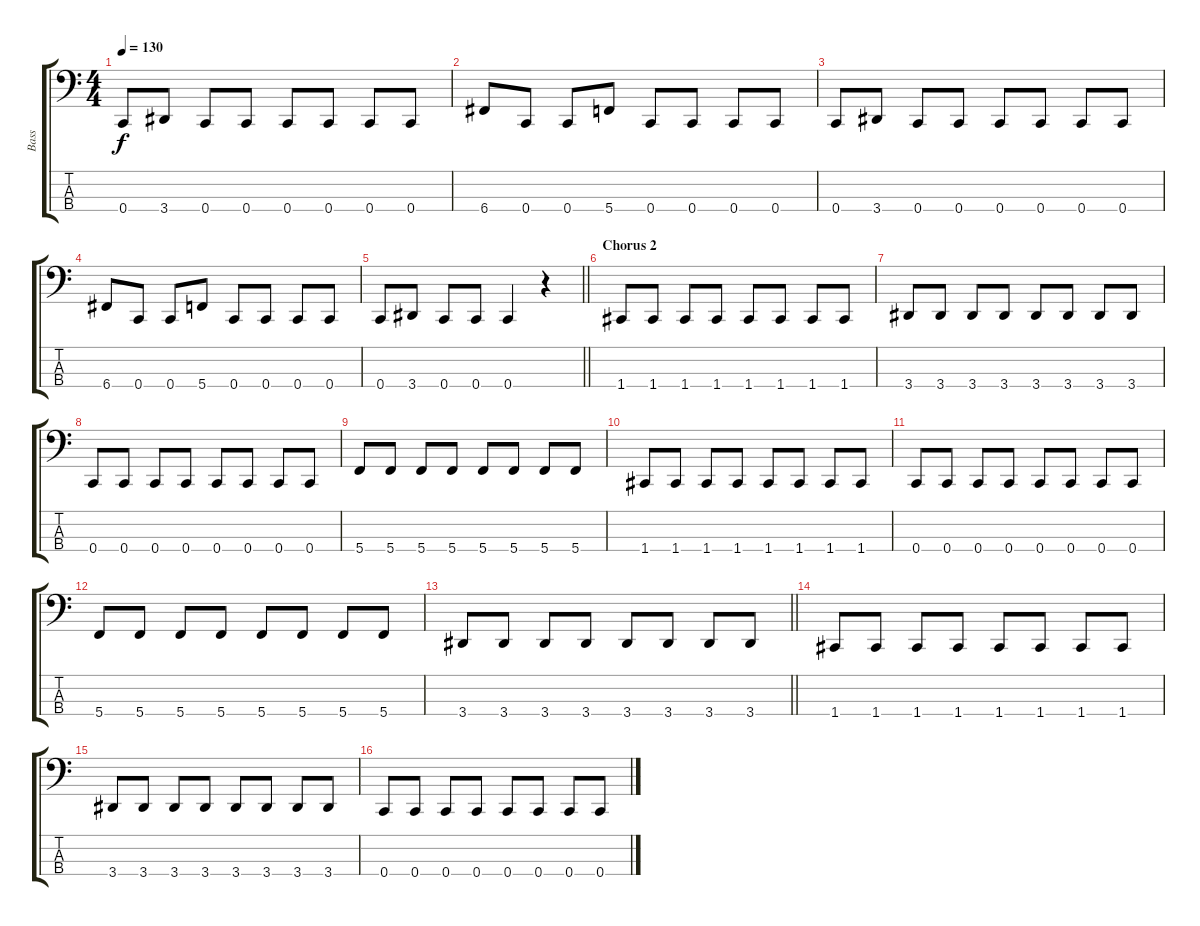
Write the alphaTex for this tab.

\track ("Bass" "Bass") {instrument electricbassfinger}
\staff {score tabs}
\tuning (F2 C2 G1 C1) {hide}
\ts (4 4)
\tempo 130
\clef f4
\ks c
0.4.8{dy f} 3.4.8 0.4.8 0.4.8 0.4.8 0.4.8 0.4.8 0.4.8 |
6.4.8 0.4.8 0.4.8 5.4.8 0.4.8 0.4.8 0.4.8 0.4.8 |
0.4.8 3.4.8 0.4.8 0.4.8 0.4.8 0.4.8 0.4.8 0.4.8 |
6.4.8 0.4.8 0.4.8 5.4.8 0.4.8 0.4.8 0.4.8 0.4.8 |
\barLineRight lightlight
0.4.8 3.4.8 0.4.8 0.4.8 0.4.4 r.4 |
\section ("" "Chorus 2")
1.4.8 1.4.8 1.4.8 1.4.8 1.4.8 1.4.8 1.4.8 1.4.8 |
3.4.8 3.4.8 3.4.8 3.4.8 3.4.8 3.4.8 3.4.8 3.4.8 |
0.4.8 0.4.8 0.4.8 0.4.8 0.4.8 0.4.8 0.4.8 0.4.8 |
5.4.8 5.4.8 5.4.8 5.4.8 5.4.8 5.4.8 5.4.8 5.4.8 |
1.4.8 1.4.8 1.4.8 1.4.8 1.4.8 1.4.8 1.4.8 1.4.8 |
0.4.8 0.4.8 0.4.8 0.4.8 0.4.8 0.4.8 0.4.8 0.4.8 |
5.4.8 5.4.8 5.4.8 5.4.8 5.4.8 5.4.8 5.4.8 5.4.8 |
\barLineRight lightlight
3.4.8 3.4.8 3.4.8 3.4.8 3.4.8 3.4.8 3.4.8 3.4.8 |
1.4.8 1.4.8 1.4.8 1.4.8 1.4.8 1.4.8 1.4.8 1.4.8 |
3.4.8 3.4.8 3.4.8 3.4.8 3.4.8 3.4.8 3.4.8 3.4.8 |
0.4.8 0.4.8 0.4.8 0.4.8 0.4.8 0.4.8 0.4.8 0.4.8
